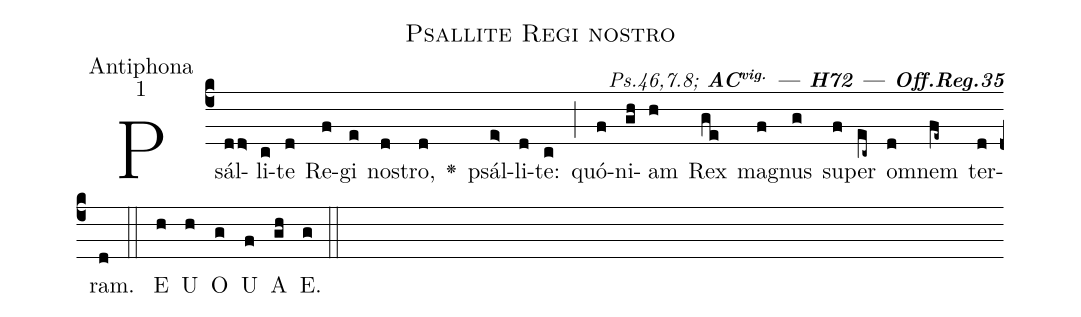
name:Psallite Regi nostro;
office-part:Antiphona;
mode:1;
commentary:{\itshape\mdseries  Ps.46,7.8;\/} {\bfseries AC\textsuperscript{vig.} --- H72 --- Off.Reg.35};
%%
(c4)Psál(dd>)li(c)te(d) Re(f)gi(e) no(d)stro,(d) <v>\greheightstar</v>() psál(e>)li(d)te:(c) (;) quó(f)ni(gh)am(h) Rex(ge) ma(f)gnus(g) su(f)per(ec~) om(d)nem(fe~) ter(d)ram.(d) (::) <eu> E(h) U(h) O(g) U(f) A(gh) E.(g) </eu> (::)
